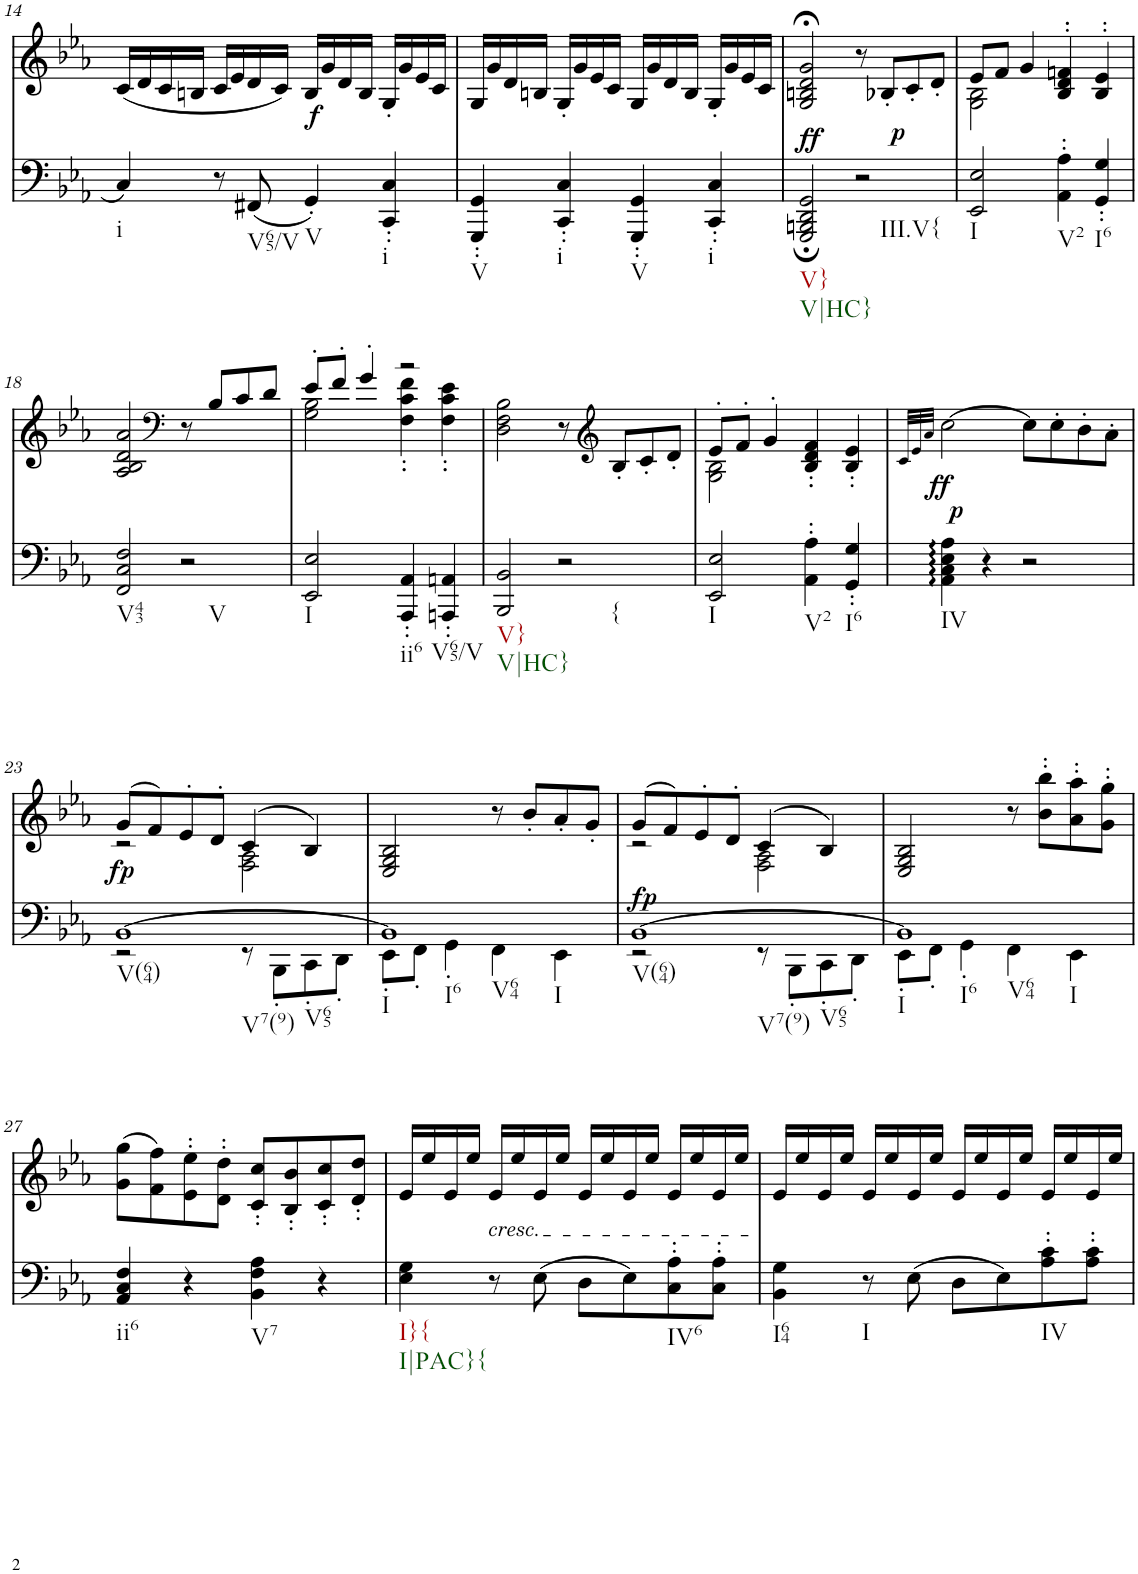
**kern	**dynam	**kern	**dynam
*part2	*part2	*part1	*part1
*staff2	*staff2	*staff1	*staff1
*I"piano	*	*I"piano	*
*I'Pno	*	*I'Pno	*
!!LO:PB:g=z
*clefF4	*	*clefG2	*
*k[b-e-a-]	*	*k[b-e-a-]	*
*c:	*	*c:	*
*M4/4	*	*M4/4	*
=14	=14	=14	=14
!LO:TX:b:t=i	!	!	!
4C/	.	(16c/LL	.
.	.	16d/	.
.	.	16c/	.
.	.	16Bn/JJ	.
8r	.	16c/LL	.
.	.	16e-/	.
!LO:TX:b:t=V65/V	!	!	!
(8FF#X/	.	16d/	.
.	.	16c/JJ)	.
!LO:TX:b:t=V	!	!	!
!	!LO:DY:a	!	!
4GG'/)	f	16B/LL	.
.	.	16g/	.
.	.	16d/	.
.	.	16B/JJ	.
!LO:TX:b:t=i	!	!	!
4CC/' 4C/'	.	16G'/LL	.
.	.	16g/	.
.	.	16e-/	.
.	.	16c/JJ	.
=15	=15	=15	=15
!LO:TX:b:t=V	!	!	!
4GGG/' 4GG/'	.	16G/LL	.
.	.	16g/	.
.	.	16d/	.
.	.	16Bn/JJ	.
!LO:TX:b:t=i	!	!	!
4CC/' 4C/'	.	16G'/LL	.
.	.	16g/	.
.	.	16e-/	.
.	.	16c/JJ	.
!LO:TX:b:t=V	!	!	!
4GGG/' 4GG/'	.	16G/LL	.
.	.	16g/	.
.	.	16d/	.
.	.	16B/JJ	.
!LO:TX:b:t=i	!	!	!
4CC/' 4C/'	.	16G'/LL	.
.	.	16g/	.
.	.	16e-/	.
.	.	16c/JJ	.
=16	=16	=16	=16
!LO:TX:b:t=V}	!	!	!
!LO:TX:b:t=V|HC}	!	!	!
!	!LO:DY:a	!	!
2GGG/; 2BBBn/; 2DD/; 2GG/;	ff	2G/;< 2Bn/;< 2d/;< 2g/;<	.
!LO:TX:b:t=III.V{	!	!	!
!	!LO:DY:a	!	!
2r	p	8r	.
.	.	8B-X'/L	.
.	.	8c'/	.
.	.	8d'/J	.
=17	=17	=17	=17
*	*	*^	*
!LO:TX:b:t=I	!	!	!	!
2EE-/ 2E-/	.	2G\ 2B-\	8e-/L	.
.	.	.	8f/J	.
.	.	.	4g/	.
!LO:TX:b:t=V2	!	!	!	!
4AA-\' 4A-\'	.	2ryy	4B-/' 4d/' 4fn/'	.
!LO:TX:b:t=I6	!	!	!	!
4GG/' 4G/'	.	.	4B-/' 4e-/'	.
!!LO:LB:g=z
=18	=18	=18	=18	=18
!LO:TX:b:t=V43	!	!	!	!
*	*	*v	*v	*
2FF/ 2C/ 2F/	.	2A-/ 2B-/ 2d/ 2a-/	.
*	*	*clefF4	*
!LO:TX:b:t=V	!	!	!
2r	.	8r	.
.	.	8B-/L	.
.	.	8c/	.
.	.	8d/J	.
=19	=19	=19	=19
*	*	*^	*
!LO:TX:b:t=I	!	!	!	!
2EE-/ 2E-/	.	8e-'/L	2G\ 2B-\	.
.	.	8f'/J	.	.
.	.	4g'/	.	.
!LO:TX:b:t=ii6	!	!	!	!
4AAA-/' 4AA-/'	.	2r	4F\' 4c\' 4f\'	.
!LO:TX:b:t=V65/V	!	!	!	!
4AAAn/' 4AAn/'	.	.	4F\' 4c\' 4e-\'	.
=20	=20	=20	=20	=20
!LO:TX:b:t=V}	!	!	!	!
!LO:TX:b:t=V|HC}	!	!	!	!
*	*	*v	*v	*
2BBB-/ 2BB-/	.	2D\ 2F\ 2B-\	.
!LO:TX:b:t={	!	!	!
2r	.	8r	.
*	*	*clefG2	*
.	.	8B-'/L	.
.	.	8c'/	.
.	.	8d'/J	.
=21	=21	=21	=21
*	*	*^	*
!LO:TX:b:t=I	!	!	!	!
2EE-/ 2E-/	.	8e-'/L	2G\ 2B-\	.
.	.	8f'/J	.	.
.	.	4g'/	.	.
!LO:TX:b:t=V2	!	!	!	!
4AA-\' 4A-\'	.	4B-/' 4d/' 4f/'	2ryy	.
!LO:TX:b:t=I6	!	!	!	!
4GG/' 4G/'	.	4B-/' 4e-/'	.	.
*	*	*v	*v	*
=22	=22	=22	=22
.	.	32qc/LLL	.
.	.	32qe-/	.
.	.	32qa-/JJJ	.
!LO:TX:b:t=IV	!	!	!
!	!LO:DY:a	!	!LO:DY:b
4AA-\ 4C\ 4E-\ 4A-\	p	[2cc\	ff
4r	.	.	.
2r	.	8cc\L]	.
.	.	8cc'\	.
.	.	8b-'\	.
.	.	8a-'\J	.
!!LO:LB:g=z
=23	=23	=23	=23
*^	*	*^	*
!LO:TX:b:t=V(64)	!	!	!	!	!
!LO:TX:b:t=V7(9)	!	!	!	!	!
!LO:TX:b:t=V65	!	!	!	!	!
!	!	!	!	!	!LO:DY:b
[1BB-	2r	.	(8g/L	2r	fp
.	.	.	8f/)	.	.
.	.	.	8e-'/	.	.
.	.	.	8d'/J	.	.
.	8r	.	(4c/	2F\ 2A-\	.
.	8BBB-'\L	.	.	.	.
.	8CC'\	.	4B-/)	.	.
.	8DD'\J	.	.	.	.
*	*	*	*v	*v	*
=24	=24	=24	=24	=24
!LO:TX:b:t=I	!	!	!	!
!LO:TX:b:t=I6	!	!	!	!
!LO:TX:b:t=V64	!	!	!	!
!LO:TX:b:t=I	!	!	!	!
1BB-]	8EE-'\L	.	2E-/ 2G/ 2B-/	.
.	8FF'\J	.	.	.
.	4GG'\	.	.	.
.	4FF\	.	8r	.
.	.	.	8b-'/L	.
.	4EE-\	.	8a-'/	.
.	.	.	8g'/J	.
=25	=25	=25	=25	=25
*	*	*	*^	*
!LO:TX:b:t=V(64)	!	!	!	!	!
!LO:TX:b:t=V7(9)	!	!	!	!	!
!LO:TX:b:t=V65	!	!	!	!	!
!	!	!LO:DY:a	!	!	!
[1BB-	2r	fp	(8g/L	2r	.
.	.	.	8f/)	.	.
.	.	.	8e-'/	.	.
.	.	.	8d'/J	.	.
.	8r	.	(4c/	2F\ 2A-\	.
.	8BBB-'\L	.	.	.	.
.	8CC'\	.	4B-/)	.	.
.	8DD'\J	.	.	.	.
*	*	*	*v	*v	*
=26	=26	=26	=26	=26
!LO:TX:b:t=I	!	!	!	!
!LO:TX:b:t=I6	!	!	!	!
!LO:TX:b:t=V64	!	!	!	!
!LO:TX:b:t=I	!	!	!	!
1BB-]	8EE-'\L	.	2E-/ 2G/ 2B-/	.
.	8FF'\J	.	.	.
.	4GG'\	.	.	.
.	4FF\	.	8r	.
.	.	.	8b-\' 8bb-\'L	.
.	4EE-\	.	8a-\' 8aa-\'	.
.	.	.	8g\' 8gg\'J	.
*v	*v	*	*	*
!!LO:LB:g=z
=27	=27	=27	=27
!LO:TX:b:t=ii6	!	!	!
4AA-/ 4C/ 4F/	.	(8g\ 8gg\L	.
.	.	8f\ 8ff\)	.
4r	.	8e-\' 8ee-\'	.
.	.	8d\' 8dd\'J	.
!LO:TX:b:t=V7	!	!	!
4BB-\ 4F\ 4A-\	.	8c/' 8cc/'L	.
.	.	8B-/' 8b-/'	.
4r	.	8c/' 8cc/'	.
.	.	8d/' 8dd/'J	.
=28	=28	=28	=28
!LO:TX:b:t=I}{	!	!	!
!LO:TX:b:t=I|PAC}{	!	!	!
4E-\ 4G\	.	16e-/LL	.
.	.	16ee-/	.
.	.	16e-/	.
.	.	16ee-/JJ	.
!	!	!LO:TX:b:i:t=cresc.	!
8r	.	16e-/LL	.
.	.	16ee-/	.
(8E-\	.	16e-/	.
.	.	16ee-/JJ	.
8D\L	.	16e-/LL	.
.	.	16ee-/	.
8E-\)	.	16e-/	.
.	.	16ee-/JJ	.
!LO:TX:b:t=IV6	!	!	!
8C\' 8A-\'	.	16e-/LL	.
.	.	16ee-/	.
8C\' 8A-\'J	.	16e-/	.
.	.	16ee-/JJ	.
=29	=29	=29	=29
!LO:TX:b:t=I64	!	!	!
4BB-\ 4G\	.	16e-/LL	.
.	.	16ee-/	.
.	.	16e-/	.
.	.	16ee-/JJ	.
!LO:TX:b:t=I	!	!	!
8r	.	16e-/LL	.
.	.	16ee-/	.
(8E-\	.	16e-/	.
.	.	16ee-/JJ	.
8D\L	.	16e-/LL	.
.	.	16ee-/	.
8E-\)	.	16e-/	.
.	.	16ee-/JJ	.
!LO:TX:b:t=IV	!	!	!
8A-\' 8c\'	.	16e-/LL	.
.	.	16ee-/	.
8A-\' 8c\'J	.	16e-/	.
.	.	16ee-/JJ	.
=	=	=	=
*-	*-	*-	*-
